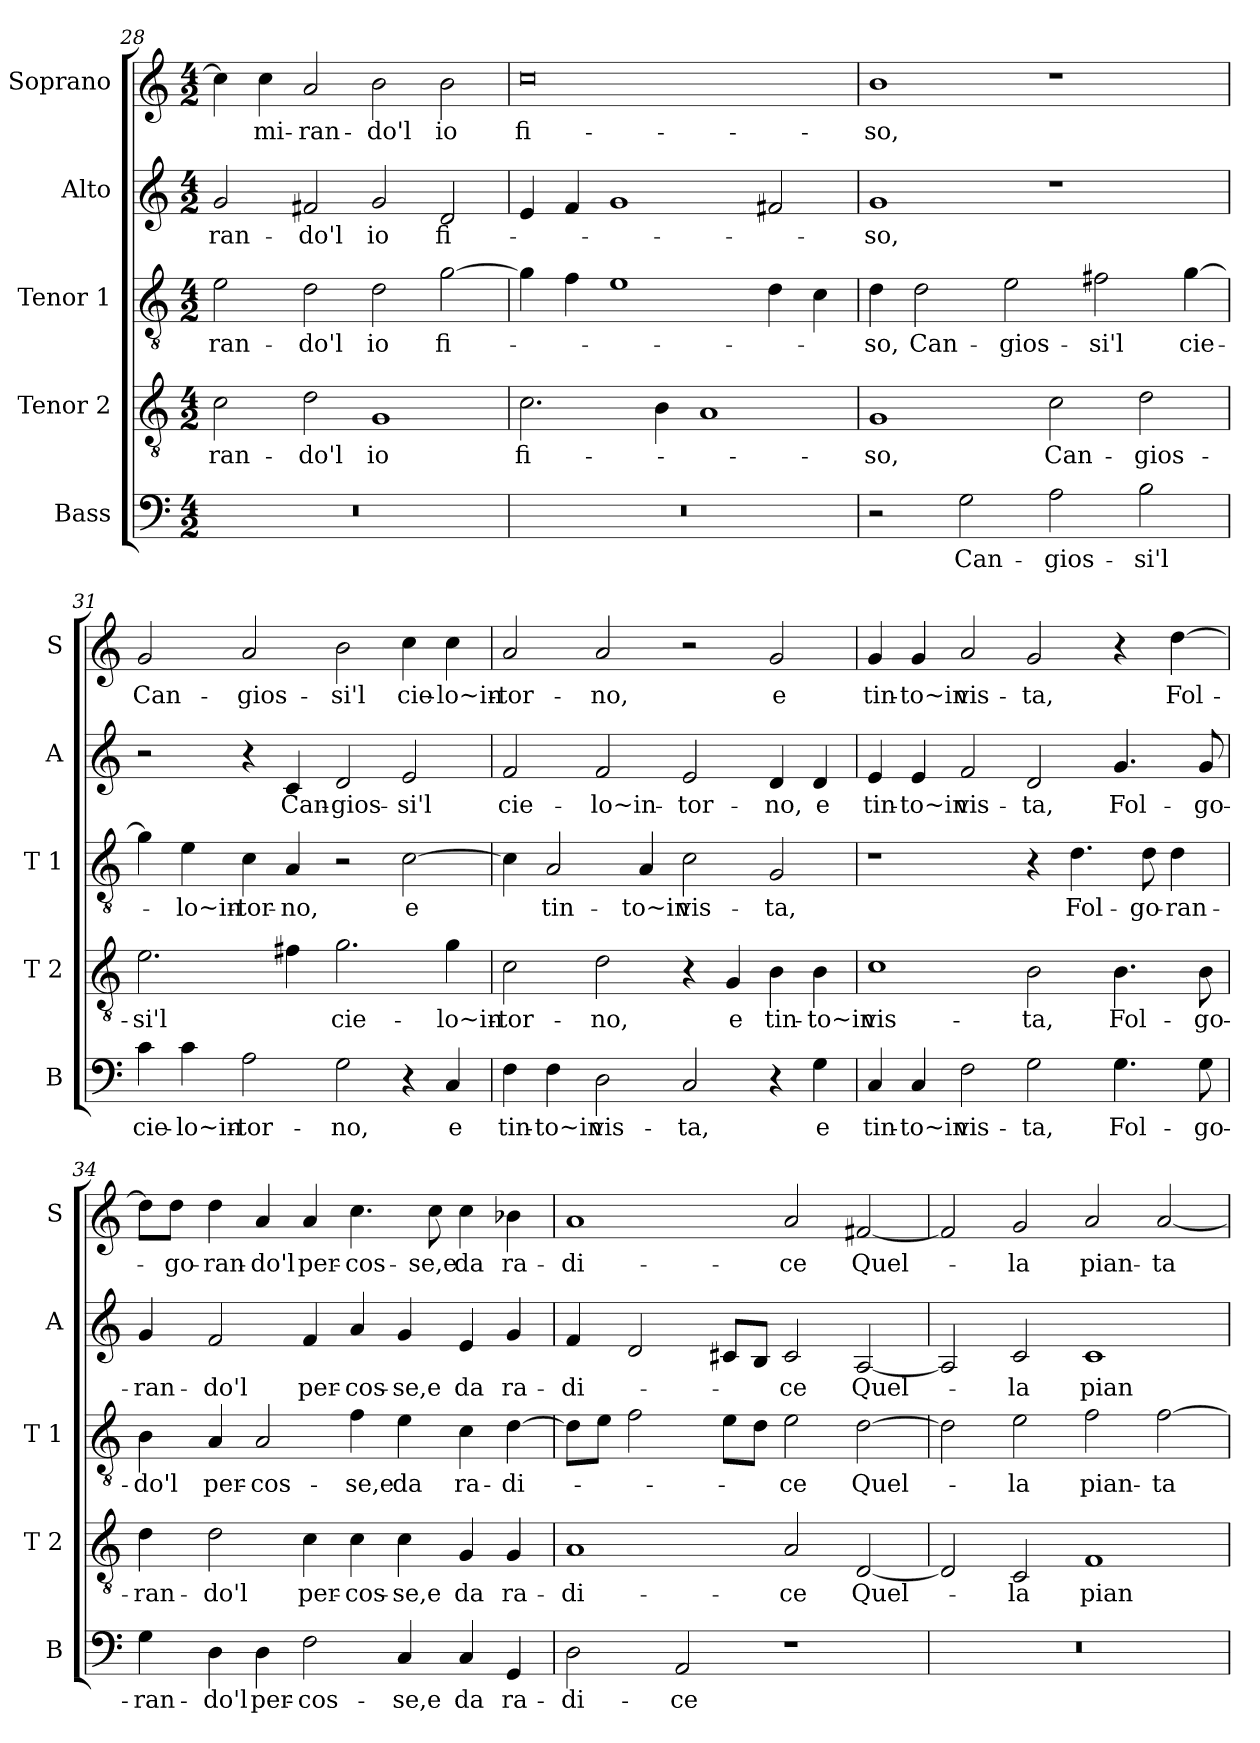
**kern	**text	**kern	**text	**kern	**text	**kern	**text	**kern	**text
*part5	*part5	*part4	*part4	*part3	*part3	*part2	*part2	*part1	*part1
*staff5	*staff5	*staff4	*staff4	*staff3	*staff3	*staff2	*staff2	*staff1	*staff1
*I"Bass	*	*I"Tenor 2	*	*I"Tenor 1	*	*I"Alto	*	*I"Soprano	*
*I'B	*	*I'T 2	*	*I'T 1	*	*I'A	*	*I'S	*
!!LO:LB:g=z
*clefF4	*	*clefGv2	*	*clefGv2	*	*clefG2	*	*clefG2	*
*k[]	*	*k[]	*	*k[]	*	*k[]	*	*k[]	*
*C:	*	*C:	*	*C:	*	*C:	*	*C:	*
*M4/2	*	*M4/2	*	*M4/2	*	*M4/2	*	*M4/2	*
=28	=28	=28	=28	=28	=28	=28	=28	=28	=28
!	!	!	!LO:LY:b	!	!LO:LY:b	!	!LO:LY:b	!	!
0r	.	2c\	-ran-	2e\	-ran-	2g/	-ran-	4cc\]	.
!	!	!	!	!	!	!	!	!	!LO:LY:b
.	.	.	.	.	.	.	.	4cc\	mi-
!	!	!	!LO:LY:b	!	!LO:LY:b	!	!LO:LY:b	!	!LO:LY:b
.	.	2d\	-do'l	2d\	-do'l	2f#X/	-do'l	2a/	-ran-
!	!	!	!LO:LY:b	!	!LO:LY:b	!	!LO:LY:b	!	!LO:LY:b
.	.	1G	io	2d\	io	2g/	io	2b\	-do'l
!	!	!	!	!	!LO:LY:b	!	!LO:LY:b	!	!LO:LY:b
.	.	.	.	[2g\	fi-	2d/	fi-	2b\	io
=29	=29	=29	=29	=29	=29	=29	=29	=29	=29
!	!	!	!LO:LY:b	!	!	!	!	!	!LO:LY:b
0r	.	2.c\	fi-	4g\]	.	4e/	.	0cc	fi-
.	.	.	.	4f\	.	4f/	.	.	.
.	.	.	.	1e	.	1g	.	.	.
.	.	4B\	.	.	.	.	.	.	.
.	.	1A	.	.	.	.	.	.	.
.	.	.	.	4d\	.	2f#X/	.	.	.
.	.	.	.	4c\	.	.	.	.	.
=30	=30	=30	=30	=30	=30	=30	=30	=30	=30
!	!	!	!LO:LY:b	!	!LO:LY:b	!	!LO:LY:b	!	!LO:LY:b
2r	.	1G	-so,	4d\	-so,	1g	-so,	1b	-so,
!	!	!	!	!	!LO:LY:b	!	!	!	!
.	.	.	.	2d\	Can-	.	.	.	.
!	!LO:LY:b	!	!	!	!	!	!	!	!
2G\	Can-	.	.	.	.	.	.	.	.
!	!	!	!	!	!LO:LY:b	!	!	!	!
.	.	.	.	2e\	-gios-	.	.	.	.
!	!LO:LY:b	!	!LO:LY:b	!	!	!	!	!	!
2A\	-gios-	2c\	Can-	.	.	1r	.	1r	.
!	!	!	!	!	!LO:LY:b	!	!	!	!
.	.	.	.	2f#X\	-si'l	.	.	.	.
!	!LO:LY:b	!	!LO:LY:b	!	!	!	!	!	!
2B\	-si'l	2d\	-gios-	.	.	.	.	.	.
!	!	!	!	!	!LO:LY:b	!	!	!	!
.	.	.	.	[4g\	cie-	.	.	.	.
=31	=31	=31	=31	=31	=31	=31	=31	=31	=31
!	!LO:LY:b	!	!LO:LY:b	!	!	!	!	!	!LO:LY:b
4c\	cie-	2.e\	-si'l	4g\]	.	2r	.	2g/	Can-
!	!LO:LY:b	!	!	!	!LO:LY:b	!	!	!	!
4c\	-lo~in-	.	.	4e\	-lo~in-	.	.	.	.
!	!LO:LY:b	!	!	!	!LO:LY:b	!	!	!	!LO:LY:b
2A\	-tor-	.	.	4c\	-tor-	4r	.	2a/	-gios-
!	!	!	!	!	!LO:LY:b	!	!LO:LY:b	!	!
.	.	4f#X\	.	4A/	-no,	4c/	Can-	.	.
!	!LO:LY:b	!	!LO:LY:b	!	!	!	!LO:LY:b	!	!LO:LY:b
2G\	-no,	2.g\	cie-	2r	.	2d/	-gios-	2b\	-si'l
!	!	!	!	!	!LO:LY:b	!	!LO:LY:b	!	!LO:LY:b
4r	.	.	.	[2c\	e	2e/	-si'l	4cc\	cie-
!	!LO:LY:b	!	!LO:LY:b	!	!	!	!	!	!LO:LY:b
4C/	e	4g\	-lo~in-	.	.	.	.	4cc\	-lo~in-
!!LO:PB:g=z
=32	=32	=32	=32	=32	=32	=32	=32	=32	=32
!	!LO:LY:b	!	!LO:LY:b	!	!	!	!LO:LY:b	!	!LO:LY:b
4F\	tin-	2c\	-tor-	4c\]	.	2f/	cie-	2a/	-tor-
!	!LO:LY:b	!	!	!	!LO:LY:b	!	!	!	!
4F\	-to~in	.	.	2A/	tin-	.	.	.	.
!	!LO:LY:b	!	!LO:LY:b	!	!	!	!LO:LY:b	!	!LO:LY:b
2D\	vis-	2d\	-no,	.	.	2f/	-lo~in-	2a/	-no,
!	!	!	!	!	!LO:LY:b	!	!	!	!
.	.	.	.	4A/	-to~in	.	.	.	.
!	!LO:LY:b	!	!	!	!LO:LY:b	!	!LO:LY:b	!	!
2C/	-ta,	4r	.	2c\	vis-	2e/	-tor-	2r	.
!	!	!	!LO:LY:b	!	!	!	!	!	!
.	.	4G/	e	.	.	.	.	.	.
!	!	!	!LO:LY:b	!	!LO:LY:b	!	!LO:LY:b	!	!LO:LY:b
4r	.	4B\	tin-	2G/	-ta,	4d/	-no,	2g/	e
!	!LO:LY:b	!	!LO:LY:b	!	!	!	!LO:LY:b	!	!
4G\	e	4B\	-to~in	.	.	4d/	e	.	.
=33	=33	=33	=33	=33	=33	=33	=33	=33	=33
!	!LO:LY:b	!	!LO:LY:b	!	!	!	!LO:LY:b	!	!LO:LY:b
4C/	tin-	1c	vis-	1r	.	4e/	tin-	4g/	tin-
!	!LO:LY:b	!	!	!	!	!	!LO:LY:b	!	!LO:LY:b
4C/	-to~in	.	.	.	.	4e/	-to~in	4g/	-to~in
!	!LO:LY:b	!	!	!	!	!	!LO:LY:b	!	!LO:LY:b
2F\	vis-	.	.	.	.	2f/	vis-	2a/	vis-
!	!LO:LY:b	!	!LO:LY:b	!	!	!	!LO:LY:b	!	!LO:LY:b
2G\	-ta,	2B\	-ta,	4r	.	2d/	-ta,	2g/	-ta,
!	!	!	!	!	!LO:LY:b	!	!	!	!
.	.	.	.	4.d\	Fol-	.	.	.	.
!	!LO:LY:b	!	!LO:LY:b	!	!	!	!LO:LY:b	!	!
4.G\	Fol-	4.B\	Fol-	.	.	4.g/	Fol-	4r	.
!	!	!	!	!	!LO:LY:b	!	!	!	!
.	.	.	.	8d\	-go-	.	.	.	.
!	!	!	!	!	!LO:LY:b	!	!	!	!LO:LY:b
.	.	.	.	4d\	-ran-	.	.	[4dd\	Fol-
!	!LO:LY:b	!	!LO:LY:b	!	!	!	!LO:LY:b	!	!
8G\	-go-	8B\	-go-	.	.	8g/	-go-	.	.
=34	=34	=34	=34	=34	=34	=34	=34	=34	=34
!	!LO:LY:b	!	!LO:LY:b	!	!LO:LY:b	!	!LO:LY:b	!	!
4G\	-ran-	4d\	-ran-	4B\	-do'l	4g/	-ran-	8dd\L]	.
!	!	!	!	!	!	!	!	!	!LO:LY:b
.	.	.	.	.	.	.	.	8dd\J	-go-
!	!LO:LY:b	!	!LO:LY:b	!	!LO:LY:b	!	!LO:LY:b	!	!LO:LY:b
4D\	-do'l	2d\	-do'l	4A/	per-	2f/	-do'l	4dd\	-ran-
!	!LO:LY:b	!	!	!	!LO:LY:b	!	!	!	!LO:LY:b
4D\	per-	.	.	2A/	-cos-	.	.	4a/	-do'l
!	!LO:LY:b	!	!LO:LY:b	!	!	!	!LO:LY:b	!	!LO:LY:b
2F\	-cos-	4c\	per-	.	.	4f/	per-	4a/	per-
!	!	!	!LO:LY:b	!	!LO:LY:b	!	!LO:LY:b	!	!LO:LY:b
.	.	4c\	-cos-	4f\	-se,e	4a/	-cos-	4.cc\	-cos-
!	!LO:LY:b	!	!LO:LY:b	!	!LO:LY:b	!	!LO:LY:b	!	!
4C/	-se,e	4c\	-se,e	4e\	da	4g/	-se,e	.	.
!	!	!	!	!	!	!	!	!	!LO:LY:b
.	.	.	.	.	.	.	.	8cc\	-se,e
!	!LO:LY:b	!	!LO:LY:b	!	!LO:LY:b	!	!LO:LY:b	!	!LO:LY:b
4C/	da	4G/	da	4c\	ra-	4e/	da	4cc\	da
!	!LO:LY:b	!	!LO:LY:b	!	!LO:LY:b	!	!LO:LY:b	!	!LO:LY:b
4GG/	ra-	4G/	ra-	[4d\	-di-	4g/	ra-	4b-X\	ra-
!!LO:LB:g=z
=35	=35	=35	=35	=35	=35	=35	=35	=35	=35
!	!LO:LY:b	!	!LO:LY:b	!	!	!	!LO:LY:b	!	!LO:LY:b
2D\	-di-	1A	-di-	8d\L]	.	4f/	-di-	1a	-di-
.	.	.	.	8e\J	.	.	.	.	.
.	.	.	.	2f\	.	2d/	.	.	.
!	!LO:LY:b	!	!	!	!	!	!	!	!
2AA/	-ce	.	.	.	.	.	.	.	.
.	.	.	.	8e\L	.	8c#X/L	.	.	.
.	.	.	.	8d\J	.	8B/J	.	.	.
!	!	!	!LO:LY:b	!	!LO:LY:b	!	!LO:LY:b	!	!LO:LY:b
1r	.	2A/	-ce	2e\	-ce	2c#/	-ce	2a/	-ce
!	!	!	!LO:LY:b	!	!LO:LY:b	!	!LO:LY:b	!	!LO:LY:b
.	.	[2D/	Quel-	[2d\	Quel-	[2A/	Quel-	[2f#X/	Quel-
=36	=36	=36	=36	=36	=36	=36	=36	=36	=36
0r	.	2D/]	.	2d\]	.	2A/]	.	2f#/]	.
!	!	!	!LO:LY:b	!	!LO:LY:b	!	!LO:LY:b	!	!LO:LY:b
.	.	2C/	-la	2e\	-la	2c/	-la	2g/	-la
!	!	!	!LO:LY:b	!	!LO:LY:b	!	!LO:LY:b	!	!LO:LY:b
.	.	1F	pian-	2f\	pian-	1c	pian-	2a/	pian-
!	!	!	!	!	!LO:LY:b	!	!	!	!LO:LY:b
.	.	.	.	[2f\	-ta	.	.	[2a/	-ta
=	=	=	=	=	=	=	=	=	=
*-	*-	*-	*-	*-	*-	*-	*-	*-	*-
